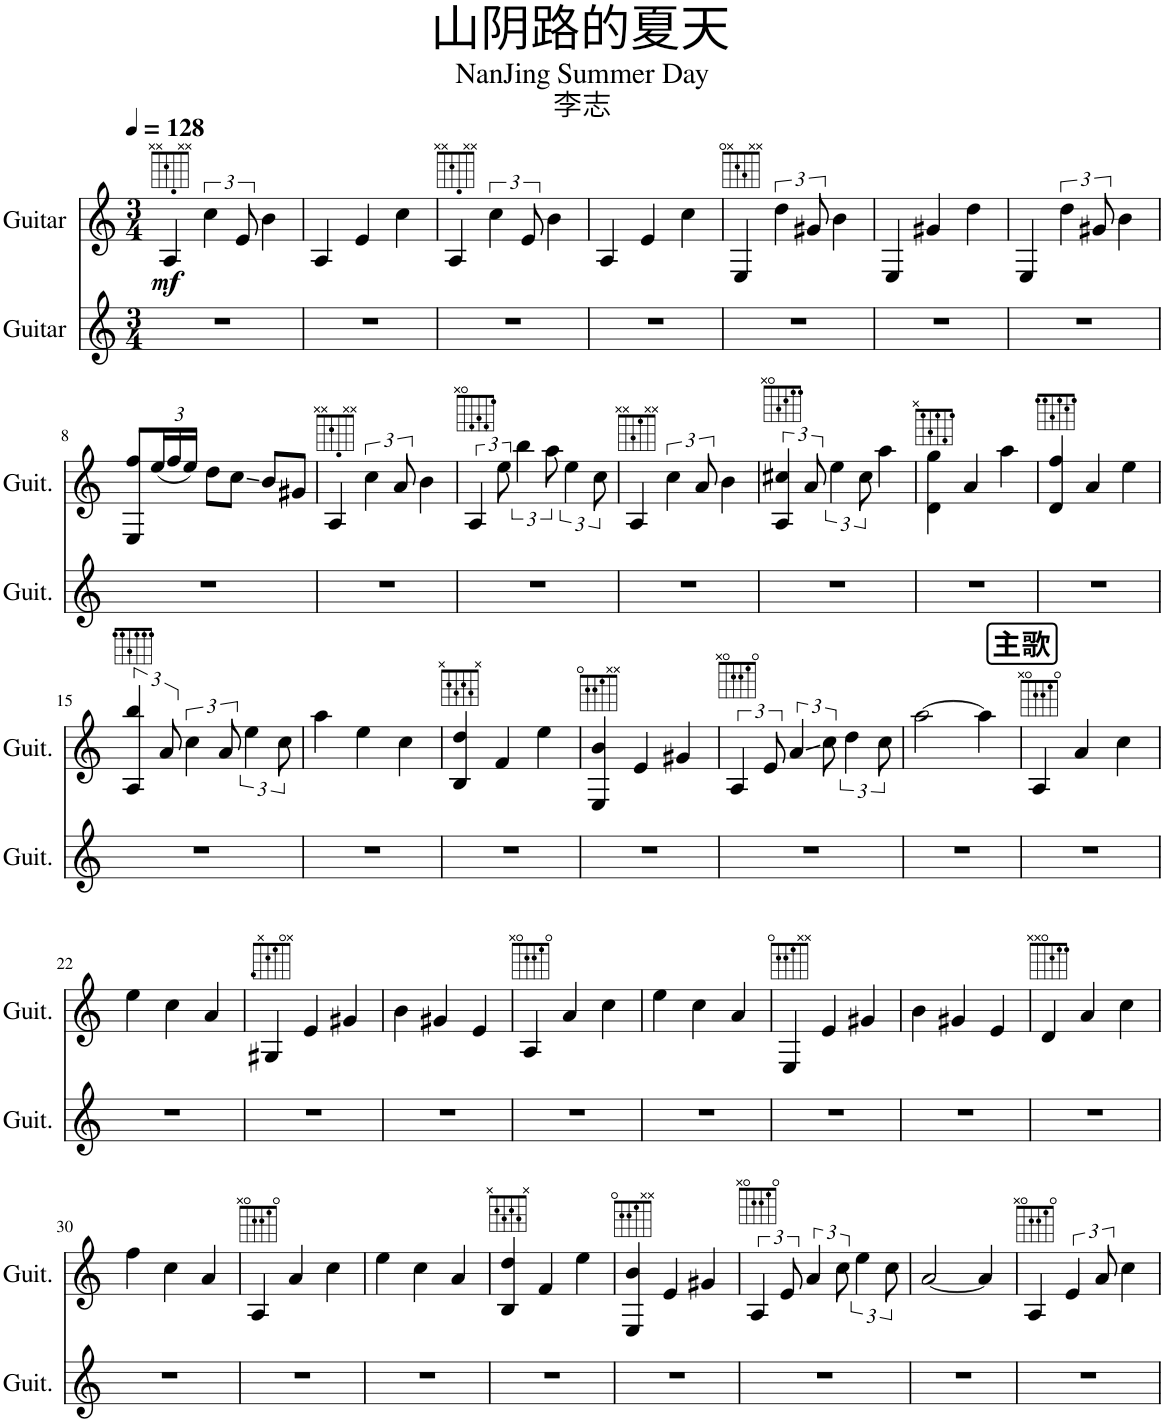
**kern	**kern	**dynam
*part2	*part1	*part1
*staff2	*staff1	*staff1
*I"Guitar	*I"Guitar	*
*I'Guit.	*I'Guit.	*
*clefG2	*clefG2	*
*Trd7c12	*Trd7c12	*
*k[]	*k[]	*
*M3/4	*M3/4	*
*MM128	*MM128	*
=1	=1	=1
!	!	!LO:DY:b
2.r	4A/	mf
.	6cc\	.
.	12e/	.
.	4b\	.
=2	=2	=2
2.r	4A/	.
.	4e/	.
.	4cc\	.
=3	=3	=3
2.r	4A/	.
.	6cc\	.
.	12e/	.
.	4b\	.
=4	=4	=4
2.r	4A/	.
.	4e/	.
.	4cc\	.
=5	=5	=5
2.r	4E/	.
.	6dd\	.
.	12g#X/	.
.	4b\	.
=6	=6	=6
2.r	4E/	.
.	4g#X/	.
.	4dd\	.
=7	=7	=7
2.r	4E/	.
.	6dd\	.
.	12g#X/	.
.	4b\	.
!!LO:LB:g=z
=8	=8	=8
2.r	8E/ 8ff/L	.
*	*Xbrackettup	*
.	(24ee/L	.
.	24ff/	.
.	24ee/JJ)	.
.	8dd\L	.
.	8cc\J	.
.	8b/L	.
.	8g#X/J	.
=9	=9	=9
2.r	4A/	.
*	*brackettup	*
.	6cc\	.
.	12a/	.
.	4b\	.
=10	=10	=10
2.r	6A/	.
.	12ee\	.
.	6bb\	.
.	12aa\	.
.	6ee\	.
.	12cc\	.
=11	=11	=11
2.r	4A/	.
.	6cc\	.
.	12a/	.
.	4b\	.
=12	=12	=12
2.r	6A/ 6cc#X/	.
.	12a/	.
.	6ee\	.
.	12cc#\	.
.	4aa\	.
=13	=13	=13
2.r	4d\ 4gg\	.
.	4a/	.
.	4aa\	.
=14	=14	=14
2.r	4d/ 4ff/	.
.	4a/	.
.	4ee\	.
!!LO:LB:g=z
=15	=15	=15
2.r	6A/ 6bb/	.
.	12a/	.
.	6cc\	.
.	12a/	.
.	6ee\	.
.	12cc\	.
=16	=16	=16
2.r	4aa\	.
.	4ee\	.
.	4cc\	.
=17	=17	=17
2.r	4B/ 4dd/	.
.	4f/	.
.	4ee\	.
=18	=18	=18
2.r	4E/ 4b/	.
.	4e/	.
.	4g#X/	.
=19	=19	=19
2.r	6A/	.
.	12e/	.
.	6a/	.
.	12cc\	.
.	6dd\	.
.	12cc\	.
=20	=20	=20
2.r	[2aa\	.
.	4aa\]	.
!!LO:REH:place=s1:a:B:cj:fs=14:t=主歌
=21	=21	=21
2.r	4A/	.
.	4a/	.
.	4cc\	.
!!LO:LB:g=z
=22	=22	=22
2.r	4ee\	.
.	4cc\	.
.	4a/	.
=23	=23	=23
2.r	4G#X/	.
.	4e/	.
.	4g#X/	.
=24	=24	=24
2.r	4b\	.
.	4g#X/	.
.	4e/	.
=25	=25	=25
2.r	4A/	.
.	4a/	.
.	4cc\	.
=26	=26	=26
2.r	4ee\	.
.	4cc\	.
.	4a/	.
=27	=27	=27
2.r	4E/	.
.	4e/	.
.	4g#X/	.
=28	=28	=28
2.r	4b\	.
.	4g#X/	.
.	4e/	.
=29	=29	=29
2.r	4d/	.
.	4a/	.
.	4cc\	.
!!LO:LB:g=z
=30	=30	=30
2.r	4ff\	.
.	4cc\	.
.	4a/	.
=31	=31	=31
2.r	4A/	.
.	4a/	.
.	4cc\	.
=32	=32	=32
2.r	4ee\	.
.	4cc\	.
.	4a/	.
=33	=33	=33
2.r	4B/ 4dd/	.
.	4f/	.
.	4ee\	.
=34	=34	=34
2.r	4E/ 4b/	.
.	4e/	.
.	4g#X/	.
=35	=35	=35
2.r	6A/	.
.	12e/	.
.	6a/	.
.	12cc\	.
.	6ee\	.
.	12cc\	.
=36	=36	=36
2.r	[2a/	.
.	4a/]	.
=37	=37	=37
2.r	4A/	.
.	6e/	.
.	12a/	.
.	4cc\	.
=	=	=
*-	*-	*-
